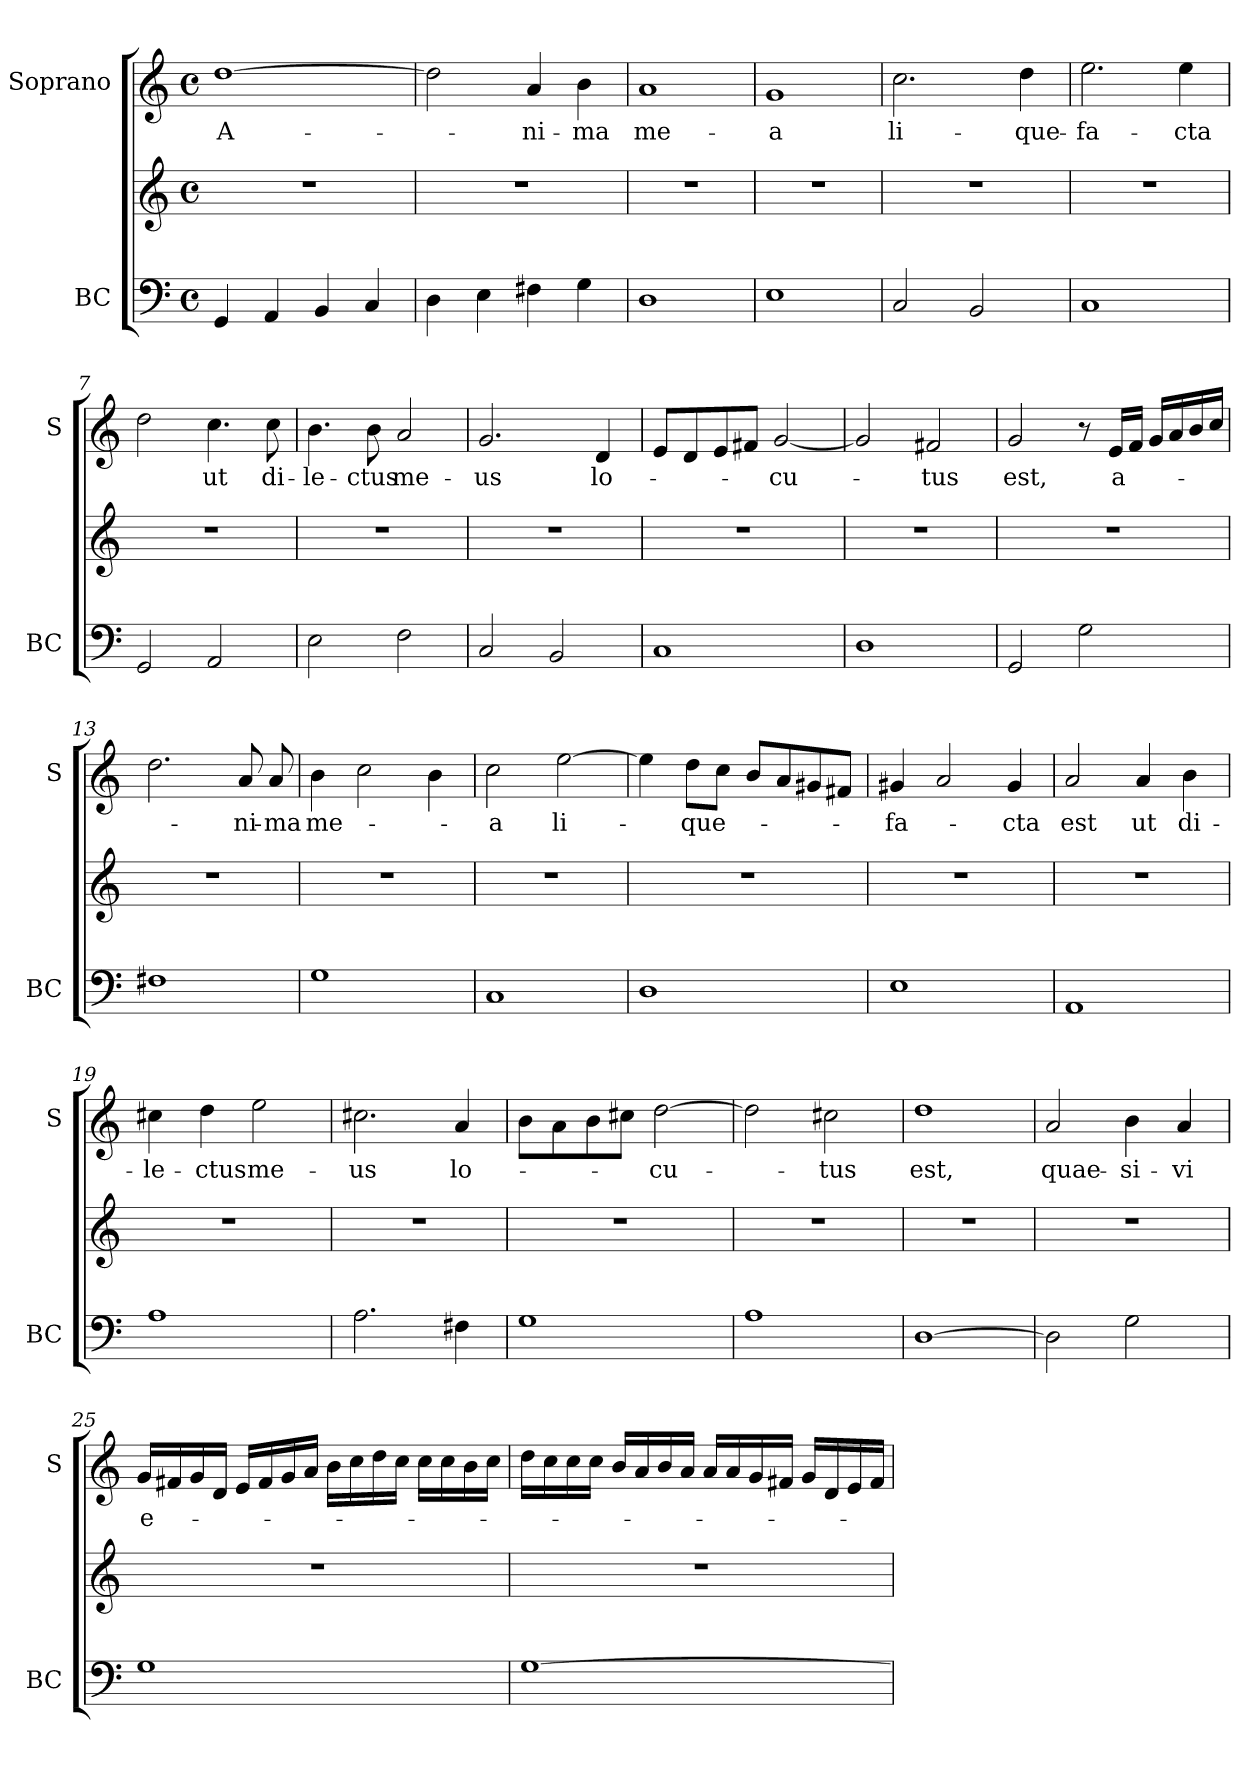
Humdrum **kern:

**kern	**kern	**kern	**text
*part2	*part2	*part1	*part1
*staff3	*staff2	*staff1	*staff1
*I"BC	*	*I"Soprano	*
*I'BC	*	*I'S	*
*clefF4	*clefG2	*clefG2	*
*k[]	*k[]	*k[]	*
*C:	*C:	*C:	*
*M4/4	*M4/4	*M4/4	*
*met(c)	*met(c)	*met(c)	*
=1	=1	=1	=1
!	!	!	!LO:LY:b
4GG/	1r	[1dd	A-
4AA/	.	.	.
4BB/	.	.	.
4C/	.	.	.
=2	=2	=2	=2
4D\	1r	2dd\]	.
4E\	.	.	.
!	!	!	!LO:LY:b
4F#X\	.	4a/	-ni-
!	!	!	!LO:LY:b
4G\	.	4b\	-ma
=3	=3	=3	=3
!	!	!	!LO:LY:b
1D	1r	1a	me-
=4	=4	=4	=4
!	!	!	!LO:LY:b
1E	1r	1g	-a
=5	=5	=5	=5
!	!	!	!LO:LY:b
2C/	1r	2.cc\	li-
2BB/	.	.	.
!	!	!	!LO:LY:b
.	.	4dd\	-que-
=6	=6	=6	=6
!	!	!	!LO:LY:b
1C	1r	2.ee\	-fa-
!	!	!	!LO:LY:b
.	.	4ee\	-cta
!!LO:LB:g=z
=7	=7	=7	=7
2GG/	1r	2dd\	.
!	!	!	!LO:LY:b
2AA/	.	4.cc\	ut
!	!	!	!LO:LY:b
.	.	8cc\	di-
=8	=8	=8	=8
!	!	!	!LO:LY:b
2E\	1r	4.b\	-le-
!	!	!	!LO:LY:b
.	.	8b\	-ctus
!	!	!	!LO:LY:b
2F\	.	2a/	me-
=9	=9	=9	=9
!	!	!	!LO:LY:b
2C/	1r	2.g/	-us
2BB/	.	.	.
!	!	!	!LO:LY:b
.	.	4d/	lo-
=10	=10	=10	=10
1C	1r	8e/L	.
.	.	8d/	.
.	.	8e/	.
.	.	8f#X/J	.
!	!	!	!LO:LY:b
.	.	[2g/	-cu-
=11	=11	=11	=11
1D	1r	2g/]	.
!	!	!	!LO:LY:b
.	.	2f#X/	-tus
=12	=12	=12	=12
!	!	!	!LO:LY:b
2GG/	1r	2g/	est,
2G\	.	8r	.
!	!	!	!LO:LY:b
.	.	16e/LL	a-
.	.	16f/JJ	.
.	.	16g/LL	.
.	.	16a/	.
.	.	16b/	.
.	.	16cc/JJ	.
!!LO:LB:g=z
=13	=13	=13	=13
1F#X	1r	2.dd\	.
!	!	!	!LO:LY:b
.	.	8a/	-ni-
!	!	!	!LO:LY:b
.	.	8a/	-ma
=14	=14	=14	=14
!	!	!	!LO:LY:b
1G	1r	4b\	me-
.	.	2cc\	.
.	.	4b\	.
=15	=15	=15	=15
!	!	!	!LO:LY:b
1C	1r	2cc\	-a
!	!	!	!LO:LY:b
.	.	[2ee\	li-
=16	=16	=16	=16
1D	1r	4ee\]	.
!	!	!	!LO:LY:b
.	.	8dd\L	-que-
.	.	8cc\J	.
.	.	8b/L	.
.	.	8a/	.
.	.	8g#X/	.
.	.	8f#X/J	.
=17	=17	=17	=17
!	!	!	!LO:LY:b
1E	1r	4g#X/	-fa-
.	.	2a/	.
!	!	!	!LO:LY:b
.	.	4g#/	-cta
=18	=18	=18	=18
!	!	!	!LO:LY:b
1AA	1r	2a/	est
!	!	!	!LO:LY:b
.	.	4a/	ut
!	!	!	!LO:LY:b
.	.	4b\	di-
!!LO:PB:g=z
=19	=19	=19	=19
!	!	!	!LO:LY:b
1A	1r	4cc#X\	-le-
!	!	!	!LO:LY:b
.	.	4dd\	-ctus
!	!	!	!LO:LY:b
.	.	2ee\	me-
=20	=20	=20	=20
!	!	!	!LO:LY:b
2.A\	1r	2.cc#X\	-us
!	!	!	!LO:LY:b
4F#X\	.	4a/	lo-
=21	=21	=21	=21
1G	1r	8b\L	.
.	.	8a\	.
.	.	8b\	.
.	.	8cc#X\J	.
!	!	!	!LO:LY:b
.	.	[2dd\	-cu-
=22	=22	=22	=22
1A	1r	2dd\]	.
!	!	!	!LO:LY:b
.	.	2cc#X\	-tus
=23	=23	=23	=23
!	!	!	!LO:LY:b
[1D	1r	1dd	est,
=24	=24	=24	=24
!	!	!	!LO:LY:b
2D\]	1r	2a/	quae-
!	!	!	!LO:LY:b
2G\	.	4b\	-si-
!	!	!	!LO:LY:b
.	.	4a/	-vi
!!LO:LB:g=z
=25	=25	=25	=25
!	!	!	!LO:LY:b
1G	1r	16g/LL	e-
.	.	16f#X/	.
.	.	16g/	.
.	.	16d/JJ	.
.	.	16e/LL	.
.	.	16f#/	.
.	.	16g/	.
.	.	16a/JJ	.
.	.	16b\LL	.
.	.	16cc\	.
.	.	16dd\	.
.	.	16cc\JJ	.
.	.	16cc\LL	.
.	.	16cc\	.
.	.	16b\	.
.	.	16cc\JJ	.
=26	=26	=26	=26
[1G	1r	16dd\LL	.
.	.	16cc\	.
.	.	16cc\	.
.	.	16cc\JJ	.
.	.	16b/LL	.
.	.	16a/	.
.	.	16b/	.
.	.	16a/JJ	.
.	.	16a/LL	.
.	.	16a/	.
.	.	16g/	.
.	.	16f#X/JJ	.
.	.	16g/LL	.
.	.	16d/	.
.	.	16e/	.
.	.	16f#/JJ	.
=	=	=	=
*-	*-	*-	*-
